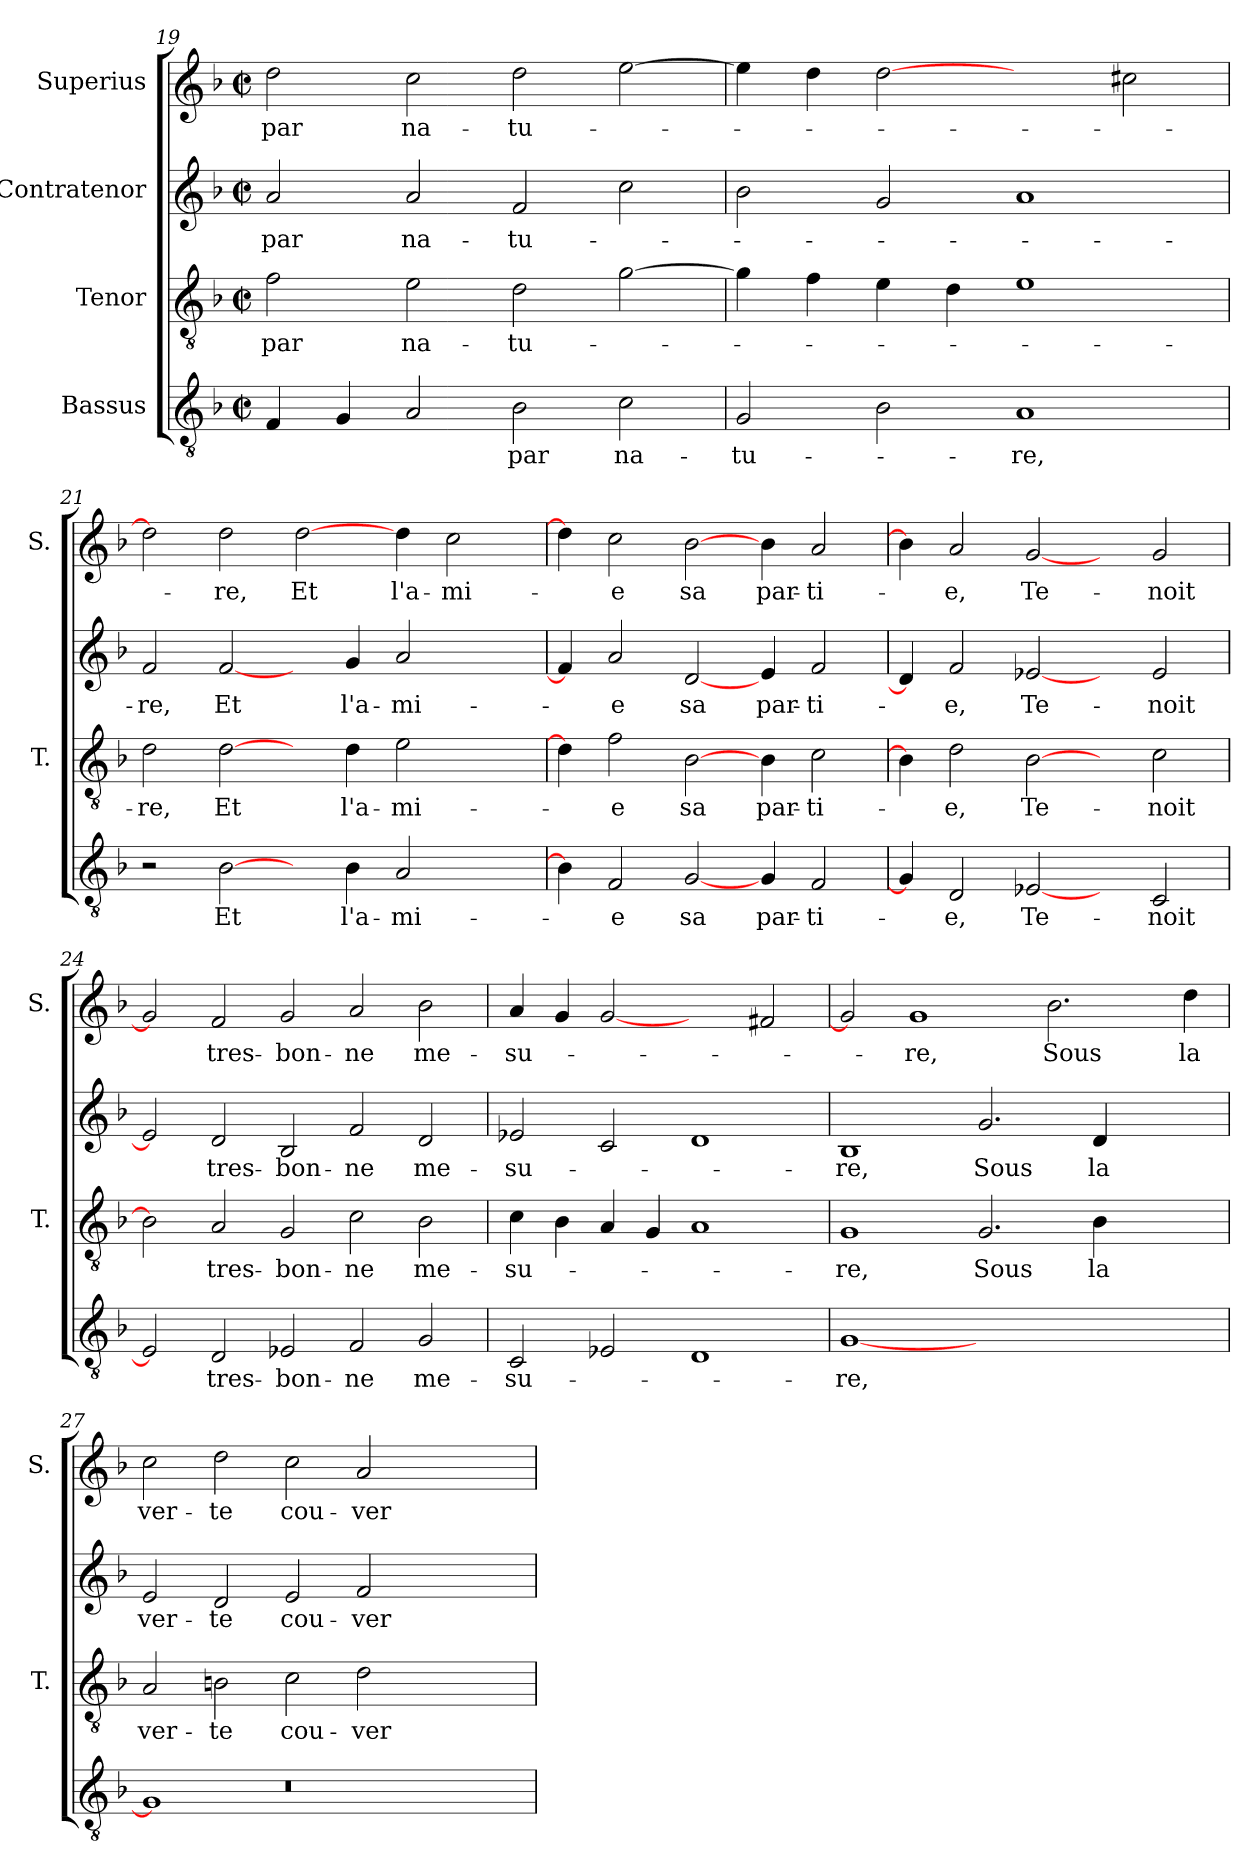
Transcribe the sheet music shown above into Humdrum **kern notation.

**kern	**text	**kern	**text	**kern	**text	**kern	**text
*part4	*part4	*part3	*part3	*part2	*part2	*part1	*part1
*staff4	*staff4	*staff3	*staff3	*staff2	*staff2	*staff1	*staff1
*I"Bassus	*	*I"Tenor	*	*I"Contratenor	*	*I"Superius	*
*	*	*I'T.	*	*	*	*I'S.	*
*clefGv2	*	*clefGv2	*	*clefG2	*	*clefG2	*
*k[b-]	*	*k[b-]	*	*k[b-]	*	*k[b-]	*
*F:	*	*F:	*	*F:	*	*F:	*
*M2/2	*	*M2/2	*	*M2/2	*	*M2/2	*
*met(c|)	*	*met(c|)	*	*met(c|)	*	*met(c|)	*
=19	=19	=19	=19	=19	=19	=19	=19
4F/	.	2f\	par	2a/	par	2dd\	par
4G/	.	.	.	.	.	.	.
2A/	.	2e\	na-	2a/	na-	2cc\	na-
2B-\	par	2d\	-tu-	2f/	-tu-	2dd\	-tu-
2c\	na-	[2g\	.	2cc\	.	[2ee\	.
=20	=20	=20	=20	=20	=20	=20	=20
2G/	-tu-	4g\]	.	2b-\	.	4ee\]	.
.	.	4f\	.	.	.	4dd\	.
2B-\	.	4e\	.	2g/	.	[2dd\	.
.	.	4d\	.	.	.	.	.
1A/	-re,	1e\	.	1a/	.	2ryy	.
.	.	.	.	.	.	2cc#X\	.
=21	=21	=21	=21	=21	=21	=21	=21
2r	.	2d\	-re,	2f/	-re,	2dd\]	.
[2B-\	Et	[2d\	Et	[2f/	Et	2dd\	-re,
4ryy	.	4ryy	.	4ryy	.	[2dd\	Et
4B-\	l'a-	4d\	l'a-	4g/	l'a-	.	.
2A/	-mi-	2e\	-mi-	2a/	-mi-	4dd\	l'a-
.	.	.	.	.	.	2cc\	-mi-
4ryy	.	4ryy	.	4ryy	.	.	.
!!LO:LB:g=z
=22	=22	=22	=22	=22	=22	=22	=22
4B-\]	.	4d\]	.	4f/]	.	4dd\]	.
2F/	-e	2f\	-e	2a/	-e	2cc\	-e
[2G/	sa	[2B-\	sa	[2d/	sa	[2b-\	sa
4G/	par-	4B-\	par-	4e/	par-	4b-\	par-
2F/	-ti-	2c\	-ti-	2f/	-ti-	2a/	-ti-
=23	=23	=23	=23	=23	=23	=23	=23
4G/]	.	4B-\]	.	4d/]	.	4b-\]	.
2D/	-e,	2d\	-e,	2f/	-e,	2a/	-e,
[2E-X/	Te-	[2B-\	Te-	[2e-X/	Te-	[2g/	Te-
4ryy	.	4ryy	.	4ryy	.	4ryy	.
2C/	-noit	2c\	-noit	2e-/	-noit	2g/	-noit
=24	=24	=24	=24	=24	=24	=24	=24
2E-/]	.	2B-\]	.	2e-/]	.	2g/]	.
2D/	tres-	2A/	tres-	2d/	tres-	2f/	tres-
2E-X/	-bon-	2G/	-bon-	2B-/	-bon-	2g/	-bon-
2F/	-ne	2c\	-ne	2f/	-ne	2a/	-ne
2G/	me-	2B-\	me-	2d/	me-	2b-\	me-
=25	=25	=25	=25	=25	=25	=25	=25
2C/	-su-	4c\	-su-	2e-X/	-su-	4a/	-su-
.	.	4B-\	.	.	.	4g/	.
2E-X/	.	4A/	.	2c/	.	[2g/	.
.	.	4G/	.	.	.	.	.
1D/	.	1A/	.	1d/	.	2ryy	.
.	.	.	.	.	.	2f#X/	.
=26	=26	=26	=26	=26	=26	=26	=26
[1G/	-re,	1G/	-re,	1B-/	-re,	2g/]	.
.	.	.	.	.	.	1g/	-re,
1.ryy	.	2.G/	Sous	2.g/	Sous	.	.
.	.	.	.	.	.	2.b-\	Sous
.	.	4B-\	la	4d/	la	.	.
.	.	2ryy	.	2ryy	.	.	.
.	.	.	.	.	.	4dd\	la
!!LO:LB:g=z
=27	=27	=27	=27	=27	=27	=27	=27
1G/]	.	2A/	ver-	2e/	ver-	2cc\	ver-
.	.	2Bn\	-te	2d/	-te	2dd\	-te
!LO:N:vis=0	!	!	!	!	!	!	!
1r	.	2c\	cou-	2e/	cou-	2cc\	cou-
.	.	2d\	-ver-	2f/	-ver-	2a/	-ver-
1ryy	.	1ryy	.	1ryy	.	1ryy	.
=	=	=	=	=	=	=	=
*-	*-	*-	*-	*-	*-	*-	*-
